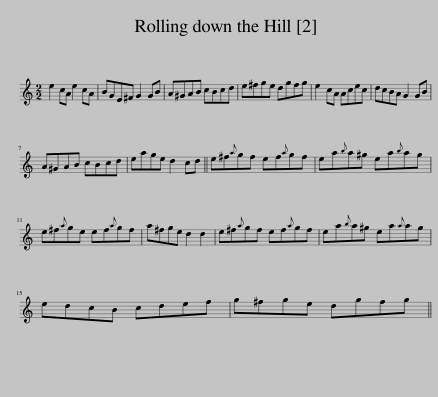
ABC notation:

X:1
L:1/8
M:2/2
I:linebreak $
K:C
V:1 treble
V:1
 e2 cA e2 cA | BGE^F G2 GB | A^GAB cBcd | e^fge dgfg | e2 cA Acec | %5
 dcBA G2 GB |$ A^GAB cBcd | eage d2 cd || e^f{a}gf ef{a}gf | ea{b}a^g ea{b}ag |$ %10
 e^f{a}ge ef{a}gf | a^fge d2 d2 | e^f{a}gf ef{a}gf | ea{b}a^g ea{a}ag |$ edcB cdef | %15
 g^fge dgfg || %16
